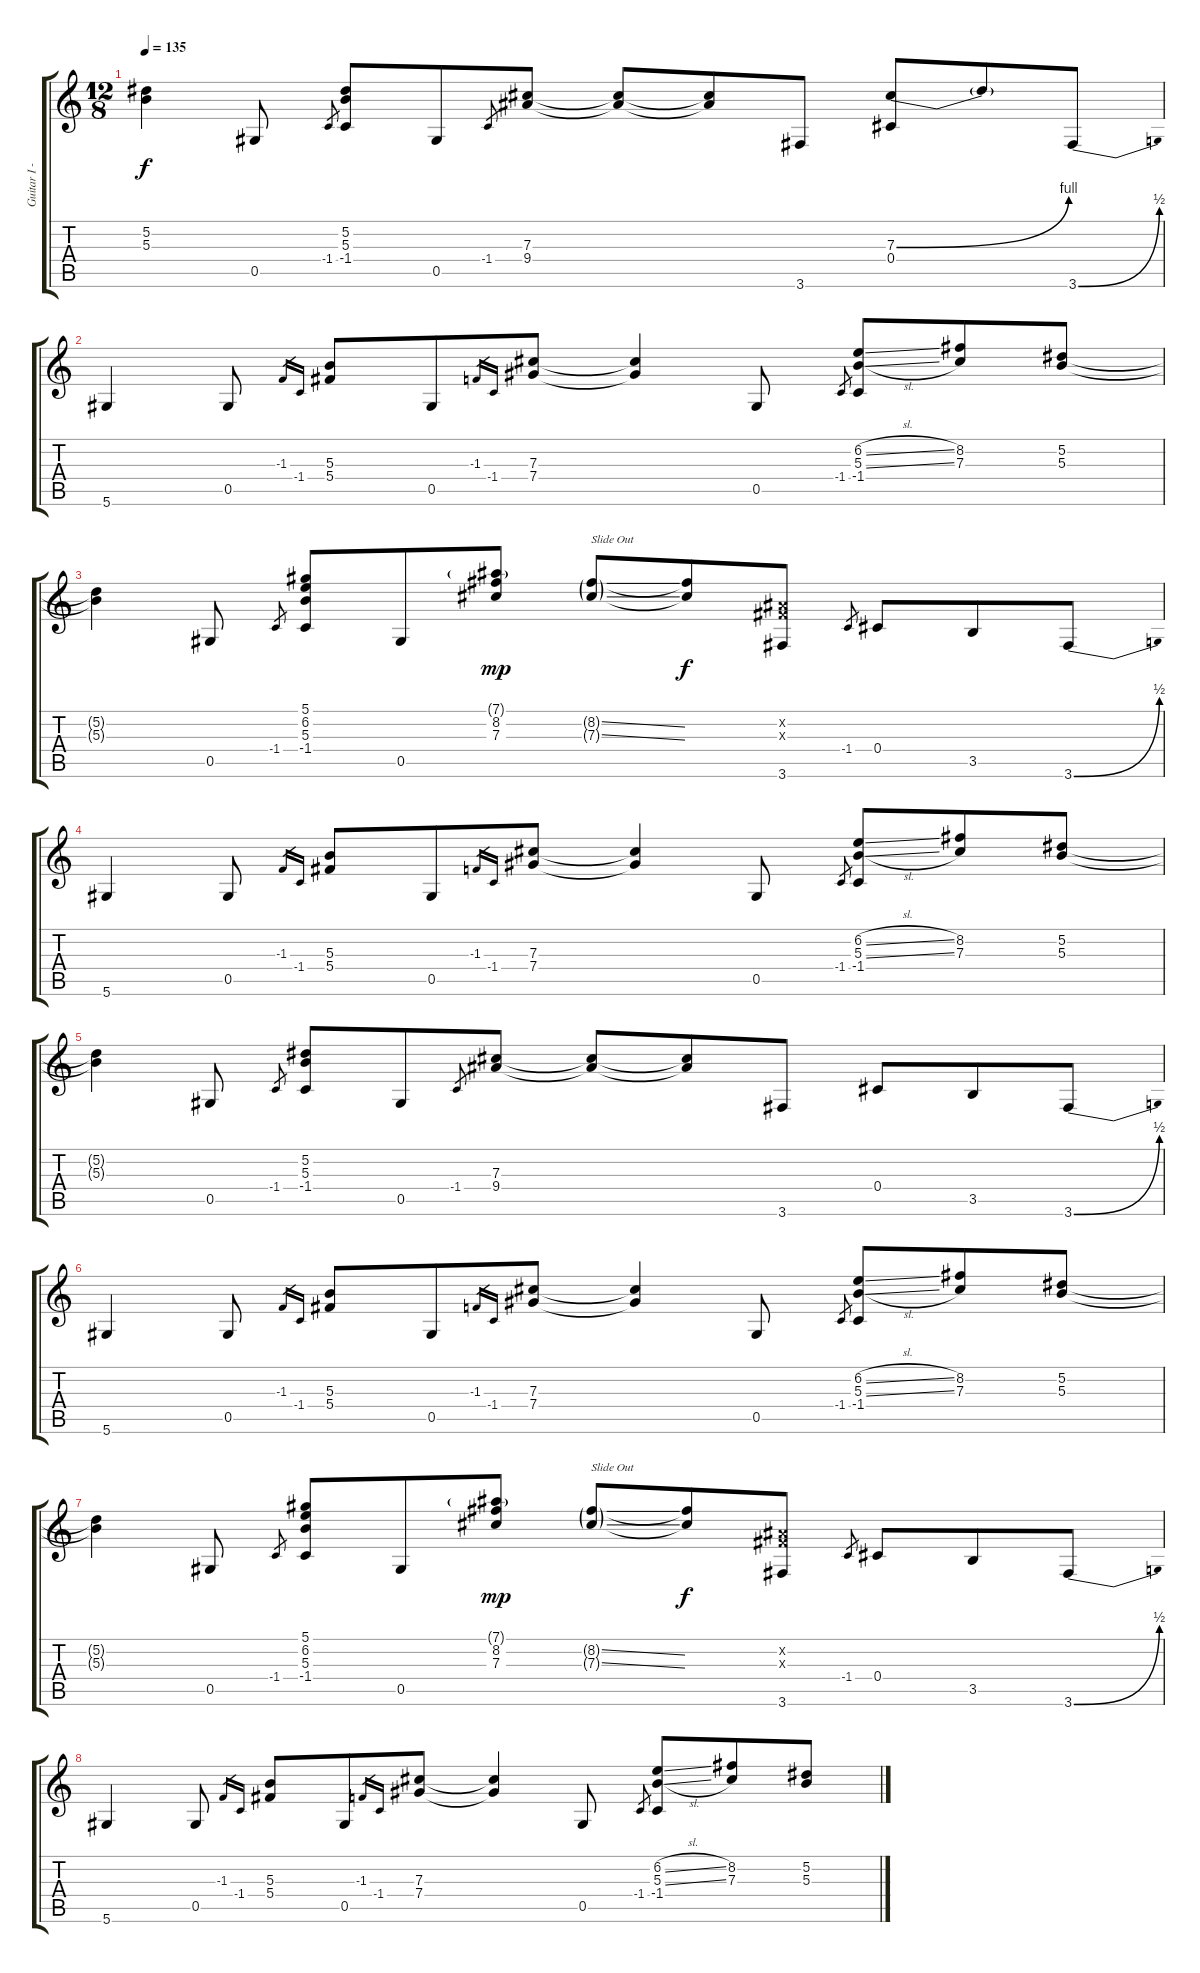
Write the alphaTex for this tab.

\track ("Guitar I - Frank DiConstanza" "Guitar I -") {instrument distortionguitar}
\staff {score tabs}
\tuning (Eb4 Bb3 Gb3 Db3 Ab2 Eb2) {hide}
\ts (12 8)
\tempo 135
\clef g2
\ks c
(5.2{t} 5.3{t}).4{dy f} 0.5.8 -1.4.8{gr} (5.2 5.3 -1.4).8 0.5.8 -1.4.8{gr} (7.3 9.4).8 (7.3{t} 9.4{t}).8 (7.3{t} 9.4{t}).8 3.6.8 (7.3{be (bend 0 0 60 4)} 0.4).8 7.3{t}.8 3.6{be (bend 0 0 60 2)}.8 |
5.6.4 0.5.8 -1.3.16{gr} -1.4.16{gr} (5.3 5.4).8 0.5.8 -1.3.16{gr} -1.4.16{gr} (7.3 7.4).8 (7.3{t} 7.4{t}).4 0.5.8 -1.4.8{gr} (6.2{sl} 5.3{sl} -1.4).8 (8.2 7.3).8 (5.2 5.3).8 |
(5.2{t} 5.3{t}).4 0.5.8 -1.4.8{gr} (5.1 6.2 5.3 -1.4).8 0.5.8 (7.1{g} 8.2 7.3).8{dy mp} (8.2{ss g} 7.3{ss g}).8{txt "Slide Out"} (8.2{t} 7.3{t}).8{dy f} (0.2{x} 0.3{x} 3.6).8 -1.4.8{gr} 0.4.8 3.5.8 3.6{be (bend 0 0 60 2)}.8 |
5.6.4 0.5.8 -1.3.16{gr} -1.4.16{gr} (5.3 5.4).8 0.5.8 -1.3.16{gr} -1.4.16{gr} (7.3 7.4).8 (7.3{t} 7.4{t}).4 0.5.8 -1.4.8{gr} (6.2{sl} 5.3{sl} -1.4).8 (8.2 7.3).8 (5.2 5.3).8 |
(5.2{t} 5.3{t}).4 0.5.8 -1.4.8{gr} (5.2 5.3 -1.4).8 0.5.8 -1.4.8{gr} (7.3 9.4).8 (7.3{t} 9.4{t}).8 (7.3{t} 9.4{t}).8 3.6.8 0.4.8 3.5.8 3.6{be (bend 0 0 60 2)}.8 |
5.6.4 0.5.8 -1.3.16{gr} -1.4.16{gr} (5.3 5.4).8 0.5.8 -1.3.16{gr} -1.4.16{gr} (7.3 7.4).8 (7.3{t} 7.4{t}).4 0.5.8 -1.4.8{gr} (6.2{sl} 5.3{sl} -1.4).8 (8.2 7.3).8 (5.2 5.3).8 |
(5.2{t} 5.3{t}).4 0.5.8 -1.4.8{gr} (5.1 6.2 5.3 -1.4).8 0.5.8 (7.1{g} 8.2 7.3).8{dy mp} (8.2{ss g} 7.3{ss g}).8{txt "Slide Out"} (8.2{t} 7.3{t}).8{dy f} (0.2{x} 0.3{x} 3.6).8 -1.4.8{gr} 0.4.8 3.5.8 3.6{be (bend 0 0 60 2)}.8 |
5.6.4 0.5.8 -1.3.16{gr} -1.4.16{gr} (5.3 5.4).8 0.5.8 -1.3.16{gr} -1.4.16{gr} (7.3 7.4).8 (7.3{t} 7.4{t}).4 0.5.8 -1.4.8{gr} (6.2{sl} 5.3{sl} -1.4).8 (8.2 7.3).8 (5.2 5.3).8
